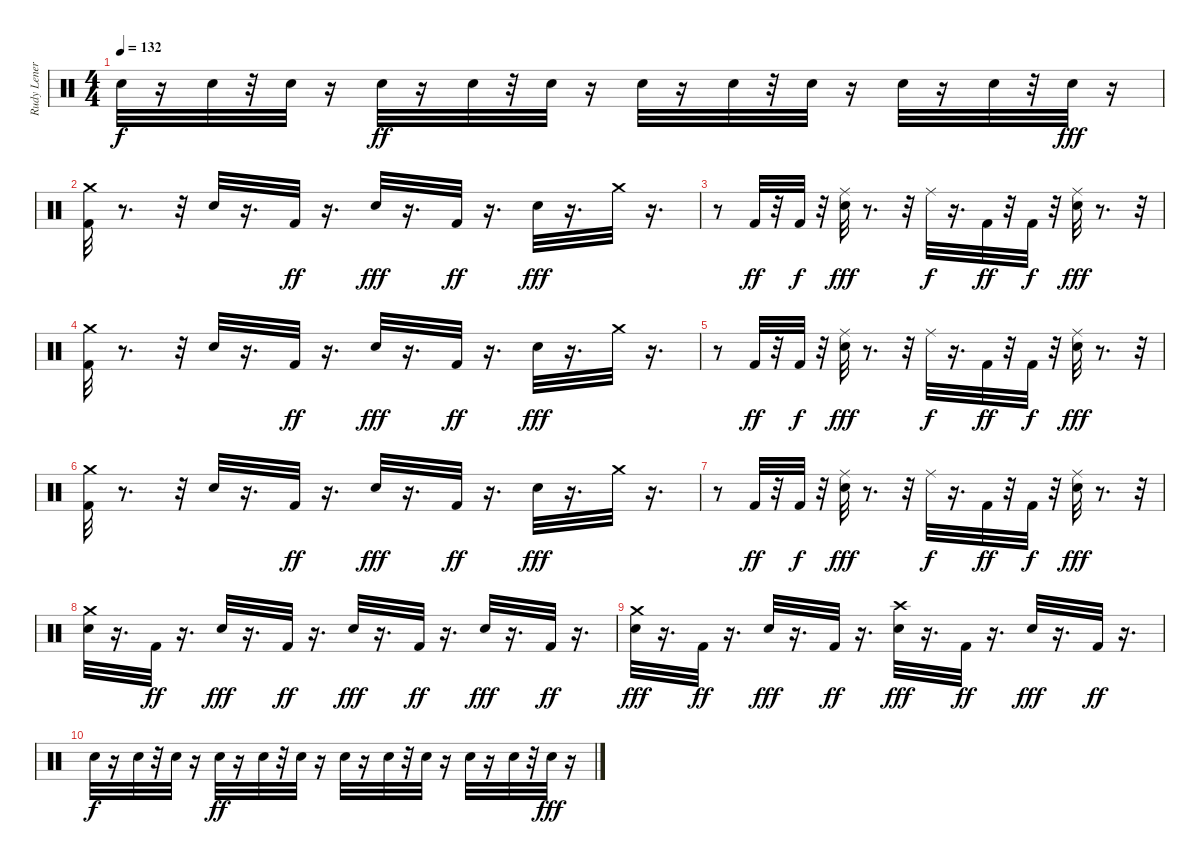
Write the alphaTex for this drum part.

\track ("Rudy Leners" "Rudy Lener") {instrument percussion}
\staff {score}
\articulation defaults
\ts (4 4)
\tempo 132
\clef neutral
\ks c "Snare (hit) 2".32{dy f}
r.16 "Snare (hit) 2".32 r.32 "Snare (hit) 2".32 r.16 "Snare (hit) 2".32{dy ff} r.16 "Snare (hit) 2".32 r.32 "Snare (hit) 2".32 r.16 "Snare (hit) 2".32 r.16 "Snare (hit) 2".32 r.32 "Snare (hit) 2".32 r.16 "Snare (hit) 2".32 r.16 "Snare (hit) 2".32 r.32 "Snare (hit) 2".32{dy fff} r.16 |
("Kick (hit) 2" "Crash medium (hit)").32 r.8{d} r.32 "Snare (hit) 2".32 r.16{d} "Kick (hit) 2".32{dy ff} r.16{d} "Snare (hit) 2".32{dy fff} r.16{d} "Kick (hit) 2".32{dy ff} r.16{d} "Snare (hit) 2".32{dy fff} r.16{d} "Crash medium (hit)".32 r.16{d} |
r.8 "Kick (hit) 2".32{dy ff} r.32 "Kick (hit) 2".32{dy f} r.32 ("Ride (middle)" "Snare (hit) 2").32{dy fff} r.8{d} r.32 "Ride (middle)".32{dy f} r.16{d} "Kick (hit) 2".32{dy ff} r.32 "Kick (hit) 2".32{dy f} r.32 ("Ride (middle)" "Snare (hit) 2").32{dy fff} r.8{d} r.32 |
("Kick (hit) 2" "Crash medium (hit)").32 r.8{d} r.32 "Snare (hit) 2".32 r.16{d} "Kick (hit) 2".32{dy ff} r.16{d} "Snare (hit) 2".32{dy fff} r.16{d} "Kick (hit) 2".32{dy ff} r.16{d} "Snare (hit) 2".32{dy fff} r.16{d} "Crash medium (hit)".32 r.16{d} |
r.8 "Kick (hit) 2".32{dy ff} r.32 "Kick (hit) 2".32{dy f} r.32 ("Ride (middle)" "Snare (hit) 2").32{dy fff} r.8{d} r.32 "Ride (middle)".32{dy f} r.16{d} "Kick (hit) 2".32{dy ff} r.32 "Kick (hit) 2".32{dy f} r.32 ("Ride (middle)" "Snare (hit) 2").32{dy fff} r.8{d} r.32 |
("Kick (hit) 2" "Crash medium (hit)").32 r.8{d} r.32 "Snare (hit) 2".32 r.16{d} "Kick (hit) 2".32{dy ff} r.16{d} "Snare (hit) 2".32{dy fff} r.16{d} "Kick (hit) 2".32{dy ff} r.16{d} "Snare (hit) 2".32{dy fff} r.16{d} "Crash medium (hit)".32 r.16{d} |
r.8 "Kick (hit) 2".32{dy ff} r.32 "Kick (hit) 2".32{dy f} r.32 ("Ride (middle)" "Snare (hit) 2").32{dy fff} r.8{d} r.32 "Ride (middle)".32{dy f} r.16{d} "Kick (hit) 2".32{dy ff} r.32 "Kick (hit) 2".32{dy f} r.32 ("Ride (middle)" "Snare (hit) 2").32{dy fff} r.8{d} r.32 |
("Crash medium (hit)" "Snare (hit) 2").32{volume 16} r.16{d} "Kick (hit) 2".32{dy ff volume 16} r.16{d} "Snare (hit) 2".32{dy fff volume 15} r.16{d} "Kick (hit) 2".32{dy ff volume 15} r.16{d} "Snare (hit) 2".32{dy fff volume 15} r.16{d} "Kick (hit) 2".32{dy ff volume 14} r.16{d} "Snare (hit) 2".32{dy fff volume 14} r.16{d} "Kick (hit) 2".32{dy ff volume 14} r.16{d} |
("Snare (hit) 2" "Crash medium (hit)").32{dy fff volume 13} r.16{d} "Kick (hit) 2".32{dy ff volume 12} r.16{d} "Snare (hit) 2".32{dy fff volume 12} r.16{d} "Kick (hit) 2".32{dy ff volume 11} r.16{d} ("Crash high (hit)" "Snare (hit) 2").32{dy fff volume 11} r.16{d} "Kick (hit) 2".32{dy ff volume 10} r.16{d} "Snare (hit) 2".32{dy fff volume 9} r.16{d} "Kick (hit) 2".32{dy ff volume 8} r.16{d} |
"Snare (hit) 2".32{dy f volume 7} r.16 "Snare (hit) 2".32{volume 7} r.32 "Snare (hit) 2".32{volume 6} r.16 "Snare (hit) 2".32{dy ff volume 6} r.16 "Snare (hit) 2".32{volume 5} r.32 "Snare (hit) 2".32{volume 5} r.16 "Snare (hit) 2".32{volume 4} r.16 "Snare (hit) 2".32{volume 4} r.32 "Snare (hit) 2".32{volume 2} r.16 "Snare (hit) 2".32{volume 2} r.16 "Snare (hit) 2".32{volume 1} r.32 "Snare (hit) 2".32{dy fff volume 0} r.16
